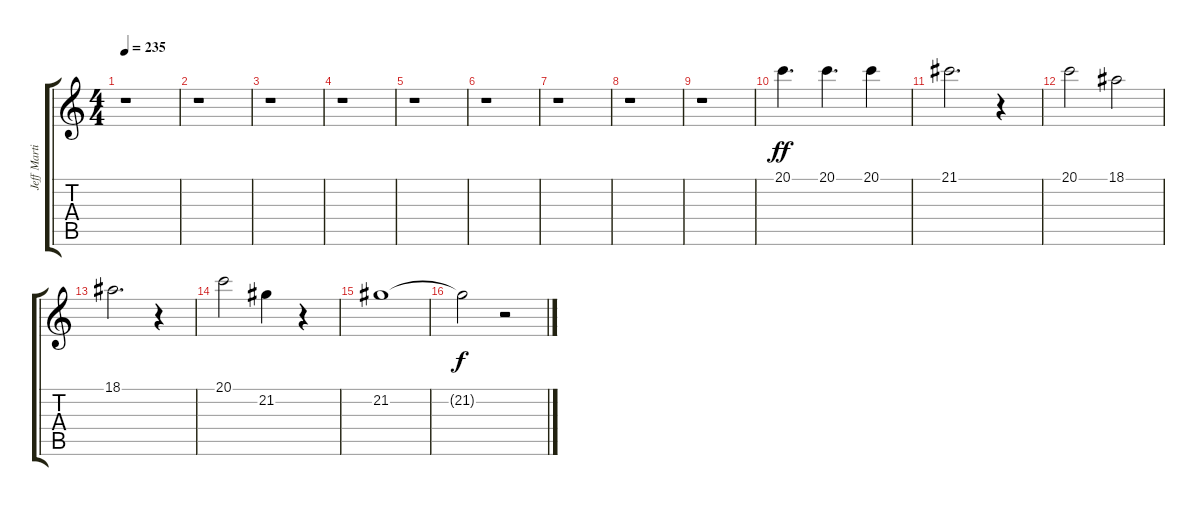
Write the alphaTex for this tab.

\track ("Jeff Martin" "Jeff Marti") {instrument lead6voice}
\staff {score tabs}
\tuning (E4 B3 G3 D3 A2 E2) {hide}
\ts (4 4)
\tempo 235
\clef g2
\ks c
r.1{dy f} |
r.1 |
r.1 |
r.1 |
r.1 |
r.1 |
r.1 |
r.1 |
r.1 |
20.1.4{d dy ff} 20.1.4{d} 20.1.4 |
21.1.2{d} r.4 |
20.1.2 18.1.2 |
18.1.2{d} r.4 |
20.1.2 21.2.4 r.4 |
21.2.1 |
21.2{t}.2{dy f} r.2
